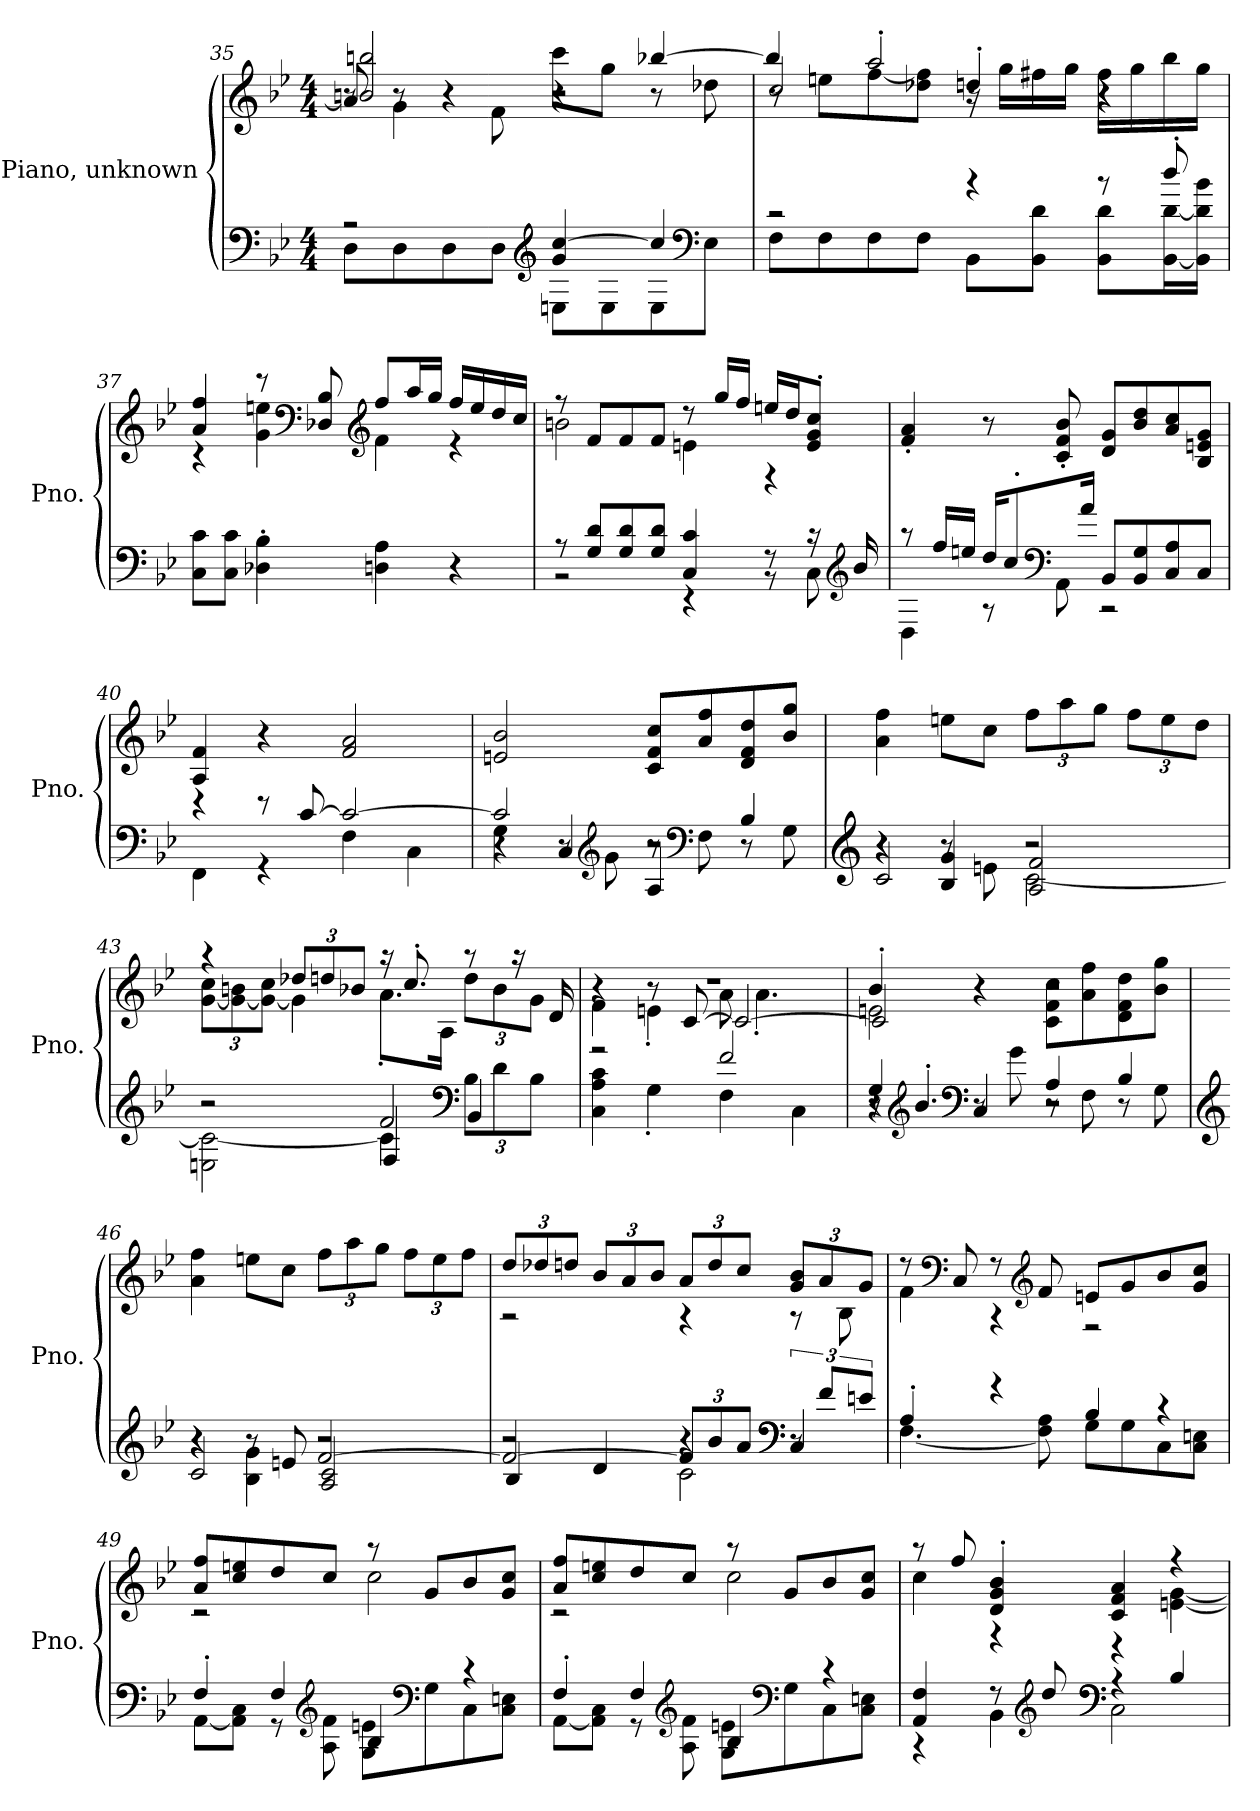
**kern	**kern
*part1	*part1
*staff2	*staff1
*I"Piano, unknown	*
*I'Pno.	*
*clefF4	*clefG2
*k[b-e-]	*k[b-e-]
*M4/4	*M4/4
=35	=35
*^	*^
*	*	*	*^
2r	8D\L	8a-/]	8r	2bn/ 2bbn/
.	8D\	8r	4g\	.
.	8D\	4r	.	.
.	8D\J	.	8f\	.
*clefG2	*	*	*	*
4g/ [4cc/	8En\L	2r	8ccc\L	4r
.	8E\	.	8gg\J	.
4cc/]	8E\	.	8r	[4bb-X/
*clefF4	*	*	*	*
.	8E\J	.	8dd-X\	.
=36	=36	=36	=36	=36
2r	8F\L	2cc/	8r	4bb-/]
.	8F\	.	8een\L	.
.	8F\	.	[8ff\	2aa'/
.	8F\J	.	8dd-X\ 8ff\]J	.
4r	8BB-\L	4ddn'/	16r	.
.	.	.	16gg\LL	.
.	8BB-\ 8d\J	.	16ff#X\	.
.	.	.	16gg\JJ	.
8r	8BB-\ 8d\L	4r	16ff#\LL	4r
.	.	.	16gg\	.
8dd'/	[16BB-\ [16d\L	.	16bb-\	.
.	16BB-\] 16d\] 16b-\JJ	.	16gg\JJ	.
*v	*v	*	*	*
*	*	*v	*v
!!LO:PB:g=z
=37	=37	=37
8C\ 8c\L	4a/ 4ff/	4r
8C\ 8c\J	.	.
4D-X\' 4B-\'	8r	4g\ 4een\
*	*clefF4	*
.	8D-X/ 8B-/	.
*	*clefG2	*
4Dn\ 4A\	8ff/L	4f\
.	16aa/L	.
.	16gg/JJ	.
4r	16ff/LL	4r
.	16ee/	.
.	16dd/	.
.	16cc/JJ	.
=38	=38	=38
*^	*	*
8r	2r	8r	2bn\
8G/ 8d/L	.	8f/L	.
8G/ 8d/	.	8f/	.
8G/ 8d/J	.	8f/J	.
4C/ 4c/	4r	8r	4en\
.	.	16gg/LL	.
.	.	16ff/JJ	.
8r	8r	16een/LL	4r
.	.	16dd/J	.
16r	8C\	8e/' 8g/' 8cc/'J	.
*clefG2	*	*	*
16b-/	.	.	.
*	*	*v	*v
!!LO:LB:g=z
=39	=39	=39
8r	4D\	4f/' 4a/'
16ff/LL	.	.
16een/JJ	.	.
16dd/KL	8r	8r
8cc'/	.	.
*clefF4	*	*
.	8AA\	8c/' 8f/' 8b-/'
16a/Jk	.	.
8BB-/L	2r	8d/ 8g/L
8BB-/ 8G/	.	8b-/ 8dd/
8C/ 8A/	.	8a/ 8cc/
8C/J	.	8B-/ 8en/ 8g/J
=40	=40	=40
4r	4FF\	4A/ 4f/
8r	4r	4r
[8c/	.	.
2c/_	4F\	2f/ 2a/
.	4C\	.
=41	=41	=41
*	*^	*
2c/]	4G\	4r	2en/ 2b-/
.	8r	4C/	.
*clefG2	*	*	*
.	8g\	.	.
4A/	8r	2r	8c/ 8f/ 8cc/L
*clefF4	*	*	*
.	8F\	.	8a/ 8ff/
4B-/	8r	.	8d/ 8f/ 8dd/
.	8G\	.	8b-/ 8gg/J
=42	=42	=42	=42
*clefG2	*	*	*
4r	4r	2c/	4a\ 4ff\
4B-/ 4g/	8r	.	8een\L
.	8en\	.	8cc\J
*	*	*	*Xbrackettup
2r	[2c\	2A/ 2f/	12ff\L
.	.	.	12aa\
.	.	.	12gg\J
.	.	.	12ff\L
.	.	.	12ee\
.	.	.	12dd\J
!!LO:LB:g=z
=43	=43	=43	=43
*	*	*	*^
2r	2En\ 2c\_	2r	4r	[12g\ 12cc\L
.	.	.	.	12g\_ 12bn\
.	.	.	.	12g\_ 12cc\J
.	.	.	12dd-X/L	4g\]
.	.	.	12ddn/	.
.	.	.	12b-X/J	.
2f/	4c\]	4F/	16r	8.a'\L
.	.	.	8.cc'/	.
.	.	.	.	16A\Jk
*clefF4	*	*	*	*
*	*Xbrackettup	*	*	*
.	12B-\L	4BB-/	8r	12dd\L
.	12d\	.	.	12b-\
.	.	.	16r	.
.	12B-\J	.	.	12g\J
.	.	.	16d/	.
*	*v	*v	*	*
=44	=44	=44	=44
*	*	*	*^
2r	4C\ 4A\ 4c\	1r	4f\	4r
.	4G'\	.	4en'\	8r
.	.	.	.	[8c/
2f/	4F\	.	8a\	2c/_
.	.	.	4.a'\	.
.	4C\	.	.	.
=45	=45	=45	=45	=45
*	*^	*	*	*
8r	4r	4G/	4b-'/	2en\	2c/]
*clefG2	*	*	*	*	*
4.b-'/	.	.	.	.	.
*clefF4	*	*	*	*	*
.	8r	4C/	4r	.	.
.	8g\	.	.	.	.
2r	8r	4A/	2r	8c\ 8f\ 8cc\L	2r
.	8F\	.	.	8a\ 8ff\	.
.	8r	4B-/	.	8d\ 8f\ 8dd\	.
.	8G\	.	.	8b-\ 8gg\J	.
*	*	*	*v	*v	*v
!!LO:LB:g=z
=46	=46	=46	=46
*clefG2	*	*	*
4r	4r	2c/	4a\ 4ff\
8r	4B-\ 4g\	.	8een\L
8en/	.	.	8cc\J
[2f/	2r	2A/ 2c/	12ff\L
.	.	.	12aa\
.	.	.	12gg\J
.	.	.	12ff\L
.	.	.	12ee\
.	.	.	12ff\J
=47	=47	=47	=47
*	*	*	*^
2f/_	2r	4B-/	12dd/L	2r
.	.	.	12dd-X/	.
.	.	.	12ddn/J	.
.	.	4d/	12b-/L	.
.	.	.	12a/	.
.	.	.	12b-/J	.
12f/L]	2c\	4r	12a/L	4r
12b-/	.	.	12dd/	.
12a/J	.	.	12cc/J	.
*clefF4	*	*	*	*
*	*	*brackettup	*	*
4C/	.	12r	12g/ 12b-/L	8r
.	.	12f/L	12a/	.
.	.	.	.	8B-\
.	.	12en/J	12g/J	.
*	*v	*v	*	*
=48	=48	=48	=48
4A'/	[4.F\	8r	4f\
*	*	*clefF4	*
.	.	8C/	.
4r	.	8r	4r
*	*	*clefG2	*
.	8F\] 8A\	8f/	.
4B-/	8G\L	8en/L	2r
.	8G\	8g/	.
4r	8C\	8b-/	.
.	8C\ 8En\J	8g/ 8cc/J	.
!!LO:LB:g=z	!!
=49	=49	=49	=49
4F'/	[8AA\L	8a/ 8ff/L	2r
.	8AA\] 8C\J	8cc/ 8een/	.
4F/	8r	8dd/	.
*clefG2	*	*	*
.	8A\ 8f\	8cc/J	.
4B-/	8G\ 8en\L	8r	2cc\
*clefF4	*	*	*
.	8G\	8g/L	.
4r	8C\	8b-/	.
.	8C\ 8En\J	8g/ 8cc/J	.
=50	=50	=50	=50
4F'/	[8AA\L	8a/ 8ff/L	2r
.	8AA\] 8C\J	8cc/ 8een/	.
4F/	8r	8dd/	.
*clefG2	*	*	*
.	8A\ 8f\	8cc/J	.
4B-/	8G\ 8en\L	8r	2cc\
*clefF4	*	*	*
.	8G\	8g/L	.
4r	8C\	8b-/	.
.	8C\ 8En\J	8g/ 8cc/J	.
=51	=51	=51	=51
4AA/ 4F/	4r	8r	4cc\
.	.	8ff/	.
8r	4BB-\	4d/' 4g/' 4b-/'	4r
*clefG2	*	*	*
8dd/	.	.	.
*clefF4	*	*	*
4r	2C\	4c/ 4f/ 4a/	4r
4B-/	.	4r	[4en\ [4g\
*v	*v	*	*
*	*v	*v
=	=
*-	*-
